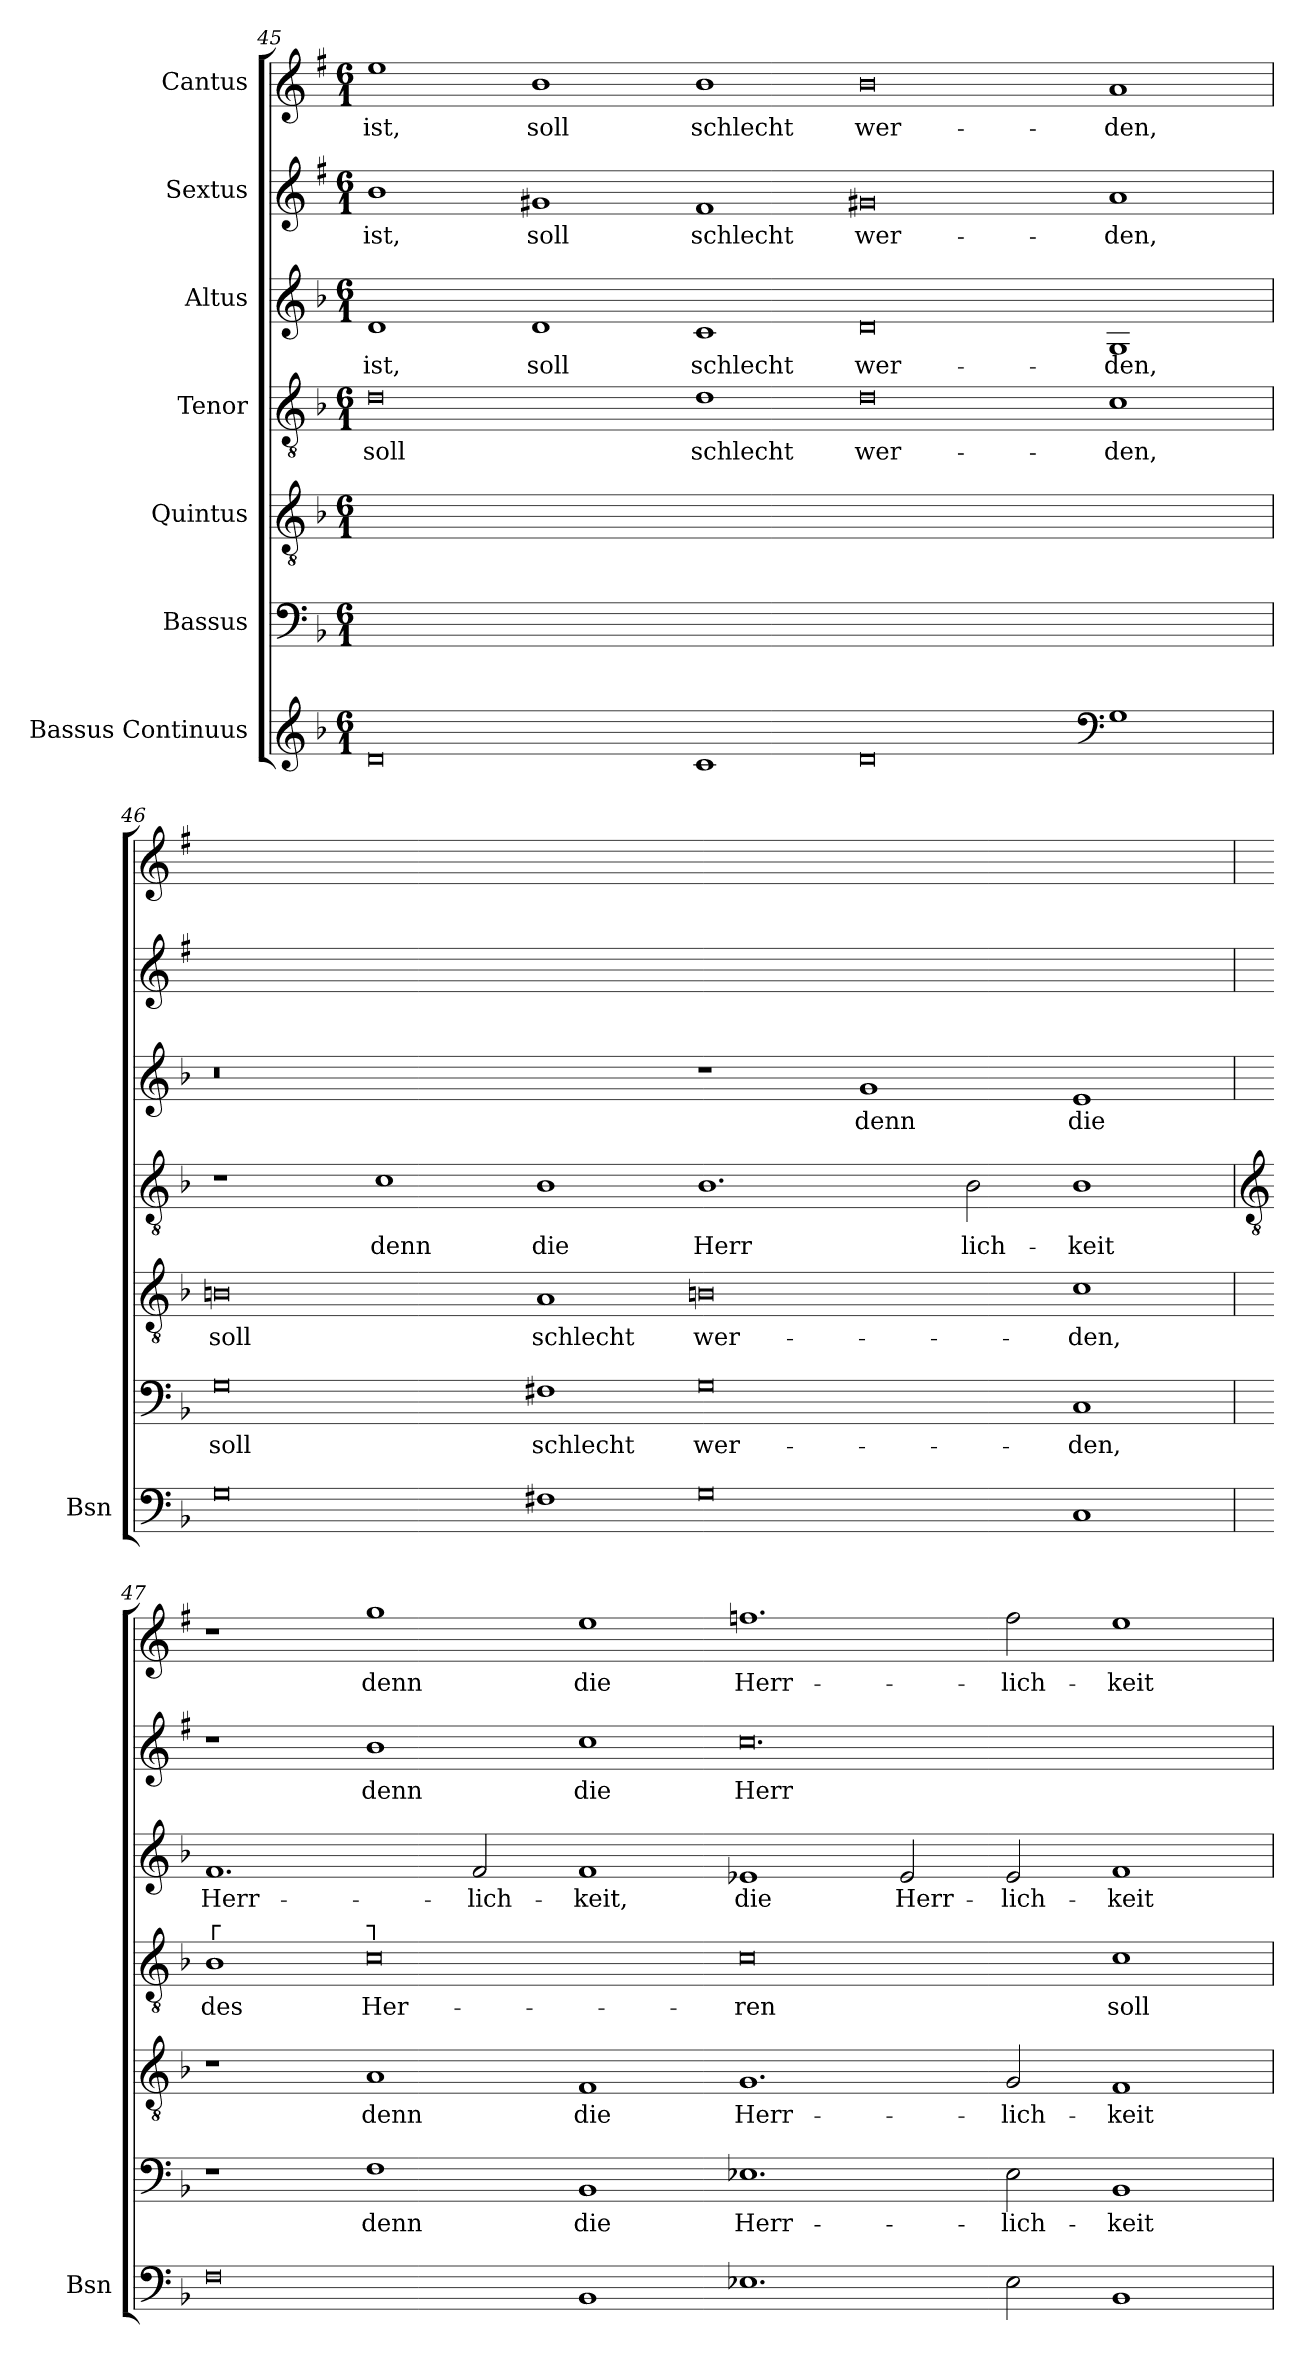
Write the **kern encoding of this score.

**kern	**kern	**text	**kern	**text	**kern	**text	**kern	**text	**kern	**text	**kern	**text
*part7	*part6	*part6	*part5	*part5	*part4	*part4	*part3	*part3	*part2	*part2	*part1	*part1
*staff7	*staff6	*staff6	*staff5	*staff5	*staff4	*staff4	*staff3	*staff3	*staff2	*staff2	*staff1	*staff1
*I"Bassus Continuus	*I"Bassus	*	*I"Quintus	*	*I"Tenor	*	*I"Altus	*	*I"Sextus	*	*I"Cantus	*
*I'Bsn	*	*	*	*	*	*	*	*	*	*	*	*
!!LO:LB:g=z
*clefG2	*clefF4	*	*clefGv2	*	*clefGv2	*	*clefG2	*	*clefG2	*	*clefG2	*
*	*	*	*	*	*	*	*	*	*ITrd1c2	*	*ITrd1c2	*
*k[b-]	*k[b-]	*	*k[b-]	*	*k[b-]	*	*k[b-]	*	*k[b-]	*	*k[b-]	*
*F:	*F:	*	*F:	*	*F:	*	*F:	*	*F:	*	*F:	*
*M6/1	*M6/1	*	*M6/1	*	*M6/1	*	*M6/1	*	*M6/1	*	*M6/1	*
=45	=45	=45	=45	=45	=45	=45	=45	=45	=45	=45	=45	=45
!	!	!	!	!	!	!LO:LY:b	!	!LO:LY:b	!	!LO:LY:b	!	!LO:LY:b
0d	00.ryy	.	00.ryy	.	0d	soll	1d	ist,	1a	ist,	1dd	ist,
!	!	!	!	!	!	!	!	!LO:LY:b	!	!LO:LY:b	!	!LO:LY:b
.	.	.	.	.	.	.	1d	soll	1f#X	soll	1a	soll
!	!	!	!	!	!	!LO:LY:b	!	!LO:LY:b	!	!LO:LY:b	!	!LO:LY:b
1c	.	.	.	.	1d	schlecht	1c	schlecht	1e	schlecht	1a	schlecht
!	!	!	!	!	!	!LO:LY:b	!	!LO:LY:b	!	!LO:LY:b	!	!LO:LY:b
0d	.	.	.	.	0d	wer-	0d	wer-	0f#X	wer-	0a	wer-
*clefF4	*	*	*	*	*	*	*	*	*	*	*	*
!	!	!	!	!	!	!LO:LY:b	!	!LO:LY:b	!	!LO:LY:b	!	!LO:LY:b
1G	.	.	.	.	1c	-den,	1G	-den,	1g	-den,	1g	-den,
=46	=46	=46	=46	=46	=46	=46	=46	=46	=46	=46	=46	=46
!	!	!LO:LY:b	!	!LO:LY:b	!	!	!	!	!	!	!	!
0G	0G	soll	0Bn	soll	1r	.	0.r	.	00.ryy	.	00.ryy	.
!	!	!	!	!	!	!LO:LY:b	!	!	!	!	!	!
.	.	.	.	.	1c	denn	.	.	.	.	.	.
!	!	!LO:LY:b	!	!LO:LY:b	!	!LO:LY:b	!	!	!	!	!	!
1F#X	1F#X	schlecht	1A	schlecht	1B-	die	.	.	.	.	.	.
!	!	!LO:LY:b	!	!LO:LY:b	!	!LO:LY:b	!	!	!	!	!	!
0G	0G	wer-	0Bn	wer-	1.B-	Herr	1r	.	.	.	.	.
!	!	!	!	!	!	!	!	!LO:LY:b	!	!	!	!
.	.	.	.	.	.	.	1g	denn	.	.	.	.
!	!	!	!	!	!	!LO:LY:b	!	!	!	!	!	!
.	.	.	.	.	2B-	lich-	.	.	.	.	.	.
!	!	!LO:LY:b	!	!LO:LY:b	!	!LO:LY:b	!	!LO:LY:b	!	!	!	!
1C	1C	-den,	1c	-den,	1B-	-keit	1e	die	.	.	.	.
!!LO:LB:g=z
=47	=47	=47	=47	=47	=47	=47	=47	=47	=47	=47	=47	=47
*	*	*	*	*	*clefGv2	*	*	*	*	*	*	*
!	!	!	!	!	!LO:TX:a:t=┌	!	!	!	!	!	!	!
!	!	!	!	!	!	!LO:LY:b	!	!LO:LY:b	!	!	!	!
0F	1r	.	1r	.	1B-	des	1.f	Herr-	1r	.	1r	.
!	!	!	!	!	!LO:TX:a:t=┐	!	!	!	!	!	!	!
!	!	!LO:LY:b	!	!LO:LY:b	!	!LO:LY:b	!	!	!	!LO:LY:b	!	!LO:LY:b
.	1F	denn	1A	denn	0c	Her-	.	.	1a	denn	1ff	denn
!	!	!	!	!	!	!	!	!LO:LY:b	!	!	!	!
.	.	.	.	.	.	.	2f	-lich-	.	.	.	.
!	!	!LO:LY:b	!	!LO:LY:b	!	!	!	!LO:LY:b	!	!LO:LY:b	!	!LO:LY:b
1BB-	1BB-	die	1F	die	.	.	1f	-keit,	1b-	die	1dd	die
!	!	!LO:LY:b	!	!LO:LY:b	!	!LO:LY:b	!	!LO:LY:b	!	!LO:LY:b	!	!LO:LY:b
1.E-X	1.E-X	Herr-	1.G	Herr-	0c	-ren	1e-X	die	0.b-	Herr	1.ee-X	Herr-
!	!	!	!	!	!	!	!	!LO:LY:b	!	!	!	!
.	.	.	.	.	.	.	2e-	Herr-	.	.	.	.
!	!	!LO:LY:b	!	!LO:LY:b	!	!	!	!LO:LY:b	!	!	!	!LO:LY:b
2E-	2E-	-lich-	2G	-lich-	.	.	2e-	-lich-	.	.	2ee-	-lich-
!	!	!LO:LY:b	!	!LO:LY:b	!	!LO:LY:b	!	!LO:LY:b	!	!	!	!LO:LY:b
1BB-	1BB-	-keit	1F	-keit	1c	soll	1f	-keit	.	.	1dd	-keit
=	=	=	=	=	=	=	=	=	=	=	=	=
*-	*-	*-	*-	*-	*-	*-	*-	*-	*-	*-	*-	*-
